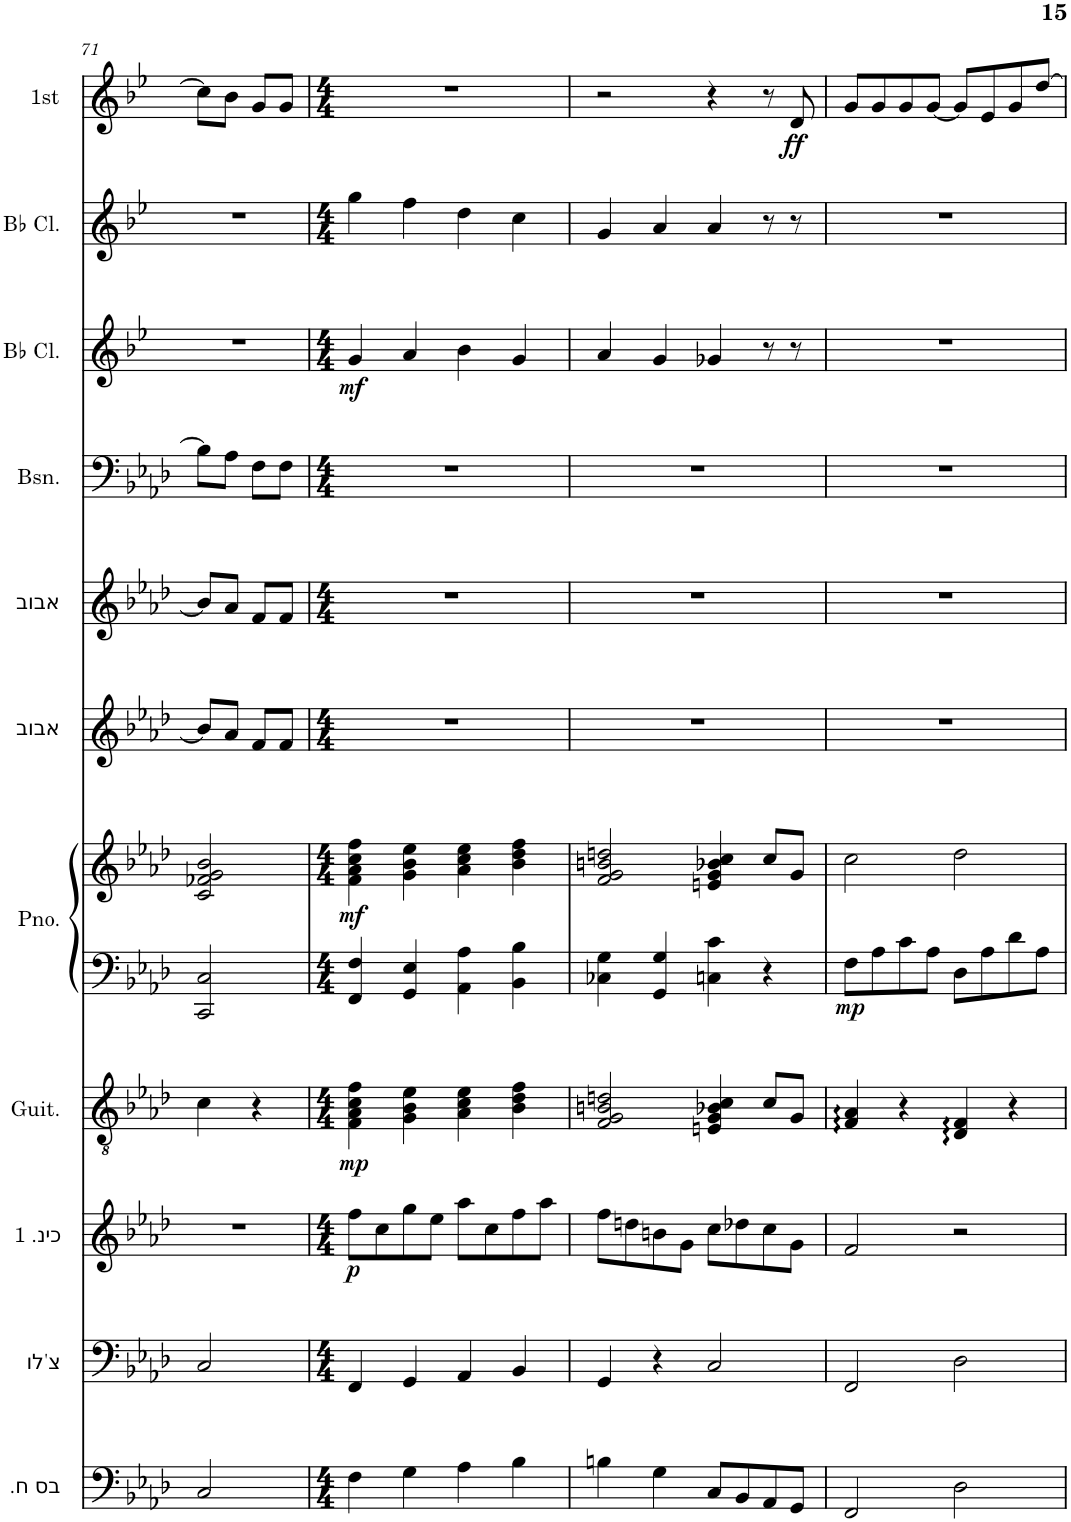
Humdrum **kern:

**kern	**kern	**kern	**dynam	**kern	**dynam	**kern	**kern	**dynam	**kern	**kern	**kern	**kern	**dynam	**kern	**kern	**dynam
*part11	*part10	*part9	*part9	*part8	*part8	*part7	*part7	*part7	*part6	*part5	*part4	*part3	*part3	*part2	*part1	*part1
*staff12	*staff11	*staff10	*staff10	*staff9	*staff9	*staff8	*staff7	*staff7/8	*staff6	*staff5	*staff4	*staff3	*staff3	*staff2	*staff1	*staff1
*I"בס חשמלית	*I"צ'לו	*I"כינור 1	*	*I"גיטרה קלאסית	*	*I"פסנתר	*	*	*I"אבוב	*I"אבוב	*I"באסון	*I"קלרינט בסי במול	*	*I"קלרינט בסי במול	*I"voice 1	*
!!LO:PB:g=z
*clefF4	*clefF4	*clefG2	*	*clefGv2	*	*clefF4	*clefG2	*	*clefG2	*clefG2	*clefF4	*clefG2	*	*clefG2	*clefG2	*
*Trd7c12	*	*	*	*	*	*	*	*	*	*	*	*Trd1c2	*	*Trd1c2	*Trd8c14	*
*k[b-e-a-d-]	*k[b-e-a-d-]	*k[b-e-a-d-]	*	*k[b-e-a-d-]	*	*k[b-e-a-d-]	*k[b-e-a-d-]	*	*k[b-e-a-d-]	*k[b-e-a-d-]	*k[b-e-a-d-]	*k[b-e-]	*	*k[b-e-]	*k[b-e-]	*
*M2/4	*M2/4	*M2/4	*	*M2/4	*	*M2/4	*M2/4	*	*M2/4	*M2/4	*M2/4	*M2/4	*	*M2/4	*M2/4	*
=71	=71	=71	=71	=71	=71	=71	=71	=71	=71	=71	=71	=71	=71	=71	=71	=71
2C/	2C/	2r	.	4c\	.	2CC/ 2C/	2c/ 2f-X/ 2g/ 2b-/	.	8b-/L]	8b-/L]	8B-\L]	2r	.	2r	8cc\L]	.
.	.	.	.	.	.	.	.	.	8a-/J	8a-/J	8A-\J	.	.	.	8b-\J	.
.	.	.	.	4r	.	.	.	.	8f/L	8f/L	8F\L	.	.	.	8g/L	.
.	.	.	.	.	.	.	.	.	8f/J	8f/J	8F\J	.	.	.	8g/J	.
=72	=72	=72	=72	=72	=72	=72	=72	=72	=72	=72	=72	=72	=72	=72	=72	=72
*M4/4	*M4/4	*M4/4	*	*M4/4	*	*M4/4	*M4/4	*	*M4/4	*M4/4	*M4/4	*M4/4	*	*M4/4	*M4/4	*
!	!	!	!LO:DY:b	!	!LO:DY:b	!	!	!LO:DY:b	!	!	!	!	!LO:DY:b	!	!	!
4F\	4FF/	8ff\L	p	4F\ 4A-\ 4c\ 4f\	mp	4FF/ 4F/	4f\ 4a-\ 4cc\ 4ff\	mf	1r	1r	1r	4g/	mf	4gg\	1r	.
.	.	8cc\	.	.	.	.	.	.	.	.	.	.	.	.	.	.
4G\	4GG/	8gg\	.	4G\ 4B-\ 4e-\	.	4GG/ 4E-/	4g\ 4b-\ 4ee-\	.	.	.	.	4a/	.	4ff\	.	.
.	.	8ee-\J	.	.	.	.	.	.	.	.	.	.	.	.	.	.
4A-\	4AA-/	8aa-\L	.	4A-\ 4c\ 4e-\	.	4AA-\ 4A-\	4a-\ 4cc\ 4ee-\	.	.	.	.	4b-\	.	4dd\	.	.
.	.	8cc\	.	.	.	.	.	.	.	.	.	.	.	.	.	.
4B-\	4BB-/	8ff\	.	4B-\ 4d-\ 4f\	.	4BB-\ 4B-\	4b-\ 4dd-\ 4ff\	.	.	.	.	4g/	.	4cc\	.	.
.	.	8aa-\J	.	.	.	.	.	.	.	.	.	.	.	.	.	.
=73	=73	=73	=73	=73	=73	=73	=73	=73	=73	=73	=73	=73	=73	=73	=73	=73
4Bn\	4GG/	8ff\L	.	2F/ 2G/ 2Bn/ 2dn/	.	4C-X\ 4G\	2f/ 2g/ 2bn/ 2ddn/	.	1r	1r	1r	4a/	.	4g/	2r	.
.	.	8ddn\	.	.	.	.	.	.	.	.	.	.	.	.	.	.
4G\	4r	8bn\	.	.	.	4GG/ 4G/	.	.	.	.	.	4g/	.	4a/	.	.
.	.	8g\J	.	.	.	.	.	.	.	.	.	.	.	.	.	.
8C/L	2C/	8cc\L	.	4En/ 4G/ 4B-X/ 4c/	.	4Cn\ 4c\	4en/ 4g/ 4b-X/ 4cc/	.	.	.	.	4g-X/	.	4a/	4r	.
8BB-/	.	8dd-X\	.	.	.	.	.	.	.	.	.	.	.	.	.	.
8AA-/	.	8cc\	.	8c/L	.	4r	8cc/L	.	.	.	.	8r	.	8r	8r	.
!	!	!	!	!	!	!	!	!	!	!	!	!	!	!	!	!LO:DY:b
8GG/J	.	8g\J	.	8G/J	.	.	8g/J	.	.	.	.	8r	.	8r	8d/	ff
=74	=74	=74	=74	=74	=74	=74	=74	=74	=74	=74	=74	=74	=74	=74	=74	=74
!	!	!	!	!	!	!	!	!LO:DY:b=2	!	!	!	!	!	!	!	!
2FF/	2FF/	2f/	.	4F/ 4A-/	.	8F\L	2cc\	mp	1r	1r	1r	1r	.	1r	8g/L	.
.	.	.	.	.	.	8A-\	.	.	.	.	.	.	.	.	8g/	.
.	.	.	.	4r	.	8c\	.	.	.	.	.	.	.	.	8g/	.
.	.	.	.	.	.	8A-\J	.	.	.	.	.	.	.	.	[8g/J	.
2D-\	2D-\	2r	.	4D-/ 4F/	.	8D-\L	2dd-\	.	.	.	.	.	.	.	8g/L]	.
.	.	.	.	.	.	8A-\	.	.	.	.	.	.	.	.	8e-/	.
.	.	.	.	4r	.	8d-\	.	.	.	.	.	.	.	.	8g/	.
.	.	.	.	.	.	8A-\J	.	.	.	.	.	.	.	.	[8dd/J	.
=	=	=	=	=	=	=	=	=	=	=	=	=	=	=	=	=
*-	*-	*-	*-	*-	*-	*-	*-	*-	*-	*-	*-	*-	*-	*-	*-	*-
